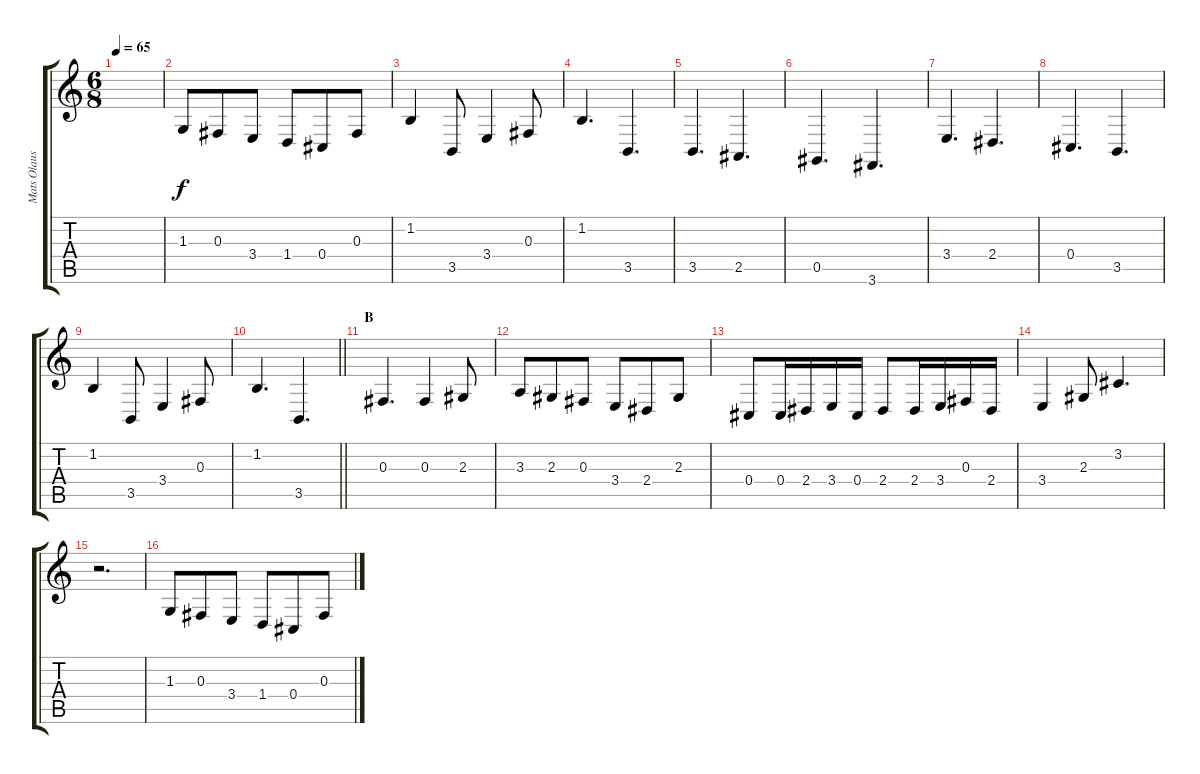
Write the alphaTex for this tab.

\track ("Mats Olausson" "Mats Olaus") {instrument stringensemble1}
\staff {score tabs}
\tuning (Eb4 Bb3 Gb3 Db3 Ab2 Eb2) {hide}
\ts (6 8)
\tempo 65
\clef g2
\ks c
|
1.3.8 0.3.8 3.4.8 1.4.8 0.4.8 0.3.8 |
1.2.4 3.5.8 3.4.4 0.3.8 |
1.2.4{d} 3.5.4{d} |
3.5.4{d} 2.5.4{d} |
0.5.4{d} 3.6.4{d} |
3.4.4{d} 2.4.4{d} |
0.4.4{d} 3.5.4{d} |
1.2.4 3.5.8 3.4.4 0.3.8 |
\barLineRight lightlight
1.2.4{d} 3.5.4{d} |
\section ("" "B")
0.3.4{d} 0.3.4 2.3.8 |
3.3.8 2.3.8 0.3.8 3.4.8 2.4.8 2.3.8 |
0.4.8 0.4.16 2.4.16 3.4.16 0.4.16 2.4.8 2.4.16 3.4.16 0.3.16 2.4.16 |
3.4.4 2.3.8 3.2.4{d} |
r.2{d} |
1.3.8 0.3.8 3.4.8 1.4.8 0.4.8 0.3.8
